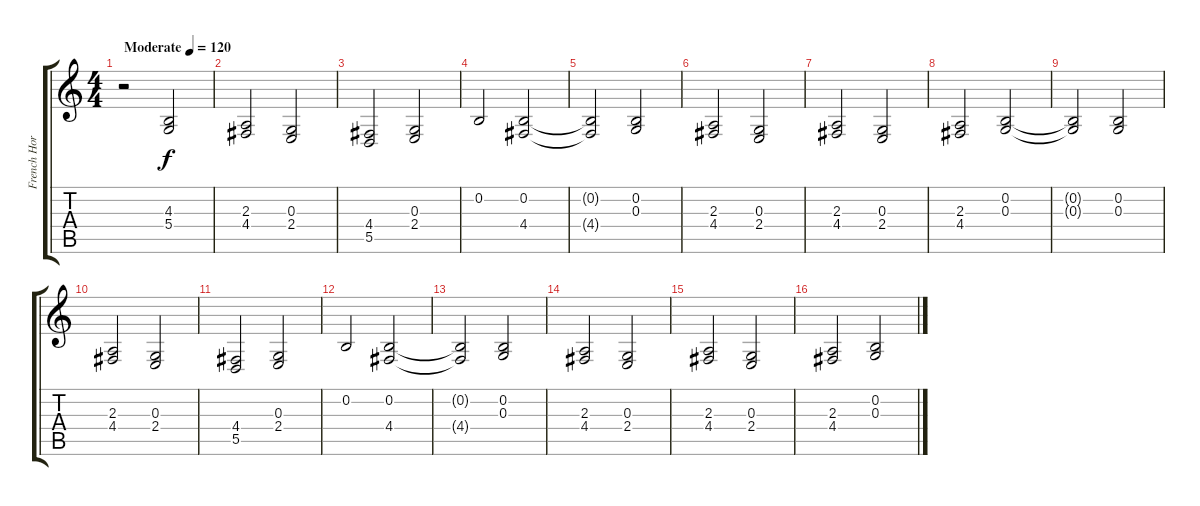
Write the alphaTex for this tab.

\track ("French Horn #2 (MIDI)" "French Hor") {instrument frenchhorn}
\staff {score tabs}
\tuning (E4 B3 G3 D3 A2 E2) {hide}
\ts (4 4)
\tempo (120 "Moderate")
\clef g2
\ks c
r.2{dy f instrument frenchhorn} (4.3 5.4).2 |
(2.3 4.4).2 (0.3 2.4).2 |
(4.4 5.5).2 (0.3 2.4).2 |
0.2.2 (0.2 4.4).2 |
(0.2{t} 4.4{t}).2 (0.2 0.3).2 |
(2.3 4.4).2 (0.3 2.4).2 |
(2.3 4.4).2 (0.3 2.4).2 |
(2.3 4.4).2 (0.2 0.3).2 |
(0.2{t} 0.3{t}).2 (0.2 0.3).2 |
(2.3 4.4).2 (0.3 2.4).2 |
(4.4 5.5).2 (0.3 2.4).2 |
0.2.2 (0.2 4.4).2 |
(0.2{t} 4.4{t}).2 (0.2 0.3).2 |
(2.3 4.4).2 (0.3 2.4).2 |
(2.3 4.4).2 (0.3 2.4).2 |
(2.3 4.4).2 (0.2 0.3).2
